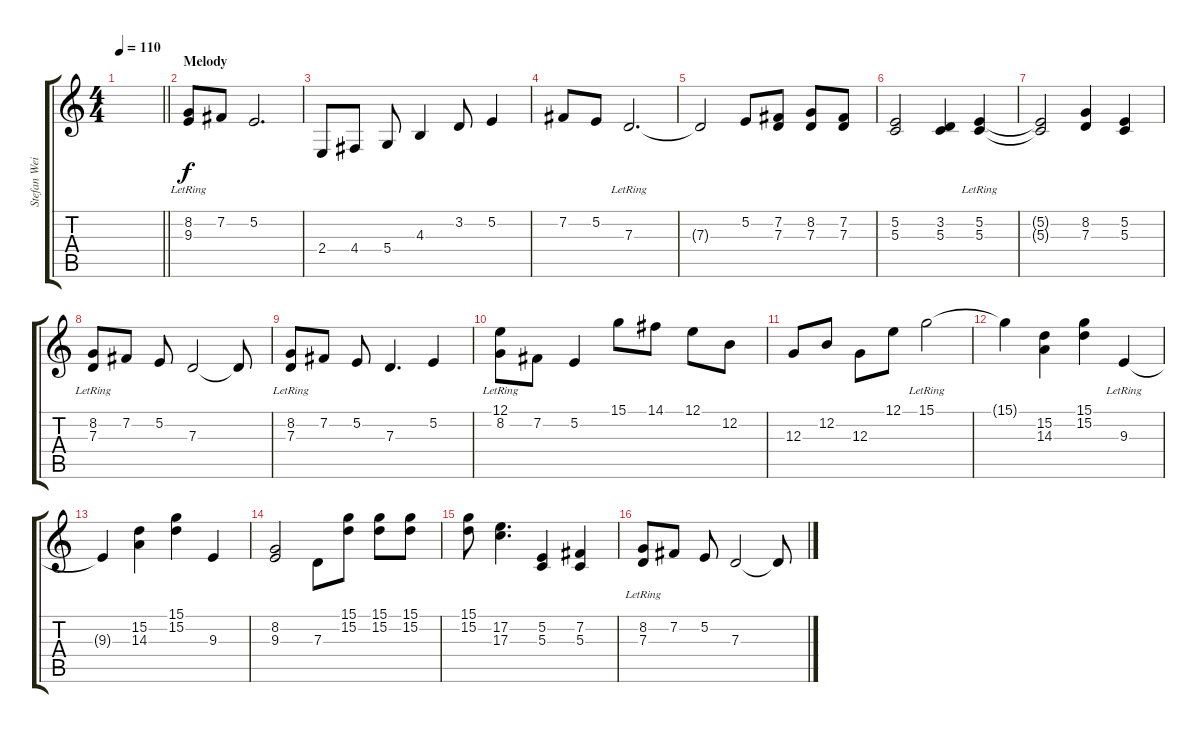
\track ("Stefan Weiler - R Hand" "Stefan Wei") {instrument electricgrandpiano}
\staff {score tabs}
\tuning (E4 B3 G3 D3 A2 E2) {hide}
\ts (4 4)
\tempo 110
\clef g2
\barLineRight lightlight
\ks c
|
\section ("" "Melody")
(8.2 9.3{lr}).8 7.2.8 5.2.2{d} |
2.4.8 4.4.8 5.4.8 4.3.4 3.2.8 5.2.4 |
7.2.8 5.2.8 7.3{lr}.2{d} |
7.3{t}.2 5.2.8 (7.2 7.3).8 (8.2 7.3).8 (7.2 7.3).8 |
(5.2 5.3).2 (3.2 5.3).4 (5.2{lr} 5.3{lr}).4 |
(5.2{t} 5.3{t}).2 (8.2 7.3).4 (5.2 5.3).4 |
(8.2 7.3{lr}).8 7.2.8 5.2.8 7.3.2 7.3{t}.8 |
(8.2 7.3{lr}).8 7.2.8 5.2.8 7.3.4{d} 5.2.4 |
(12.1{lr} 8.2).8 7.2.8 5.2.4 15.1.8 14.1.8 12.1.8 12.2.8 |
12.3.8 12.2.8 12.3.8 12.1.8 15.1{lr}.2 |
15.1{t}.4 (15.2 14.3).4 (15.1 15.2).4 9.3{lr}.4 |
9.3{t}.4 (15.2 14.3).4 (15.1 15.2).4 9.3.4 |
(8.2 9.3).2 7.3.8 (15.1 15.2).8 (15.1 15.2).8 (15.1 15.2).8 |
(15.1 15.2).8 (17.2 17.3).4{d} (5.2 5.3).4 (7.2 5.3).4 |
(8.2 7.3{lr}).8 7.2.8 5.2.8 7.3.2 7.3{t}.8
